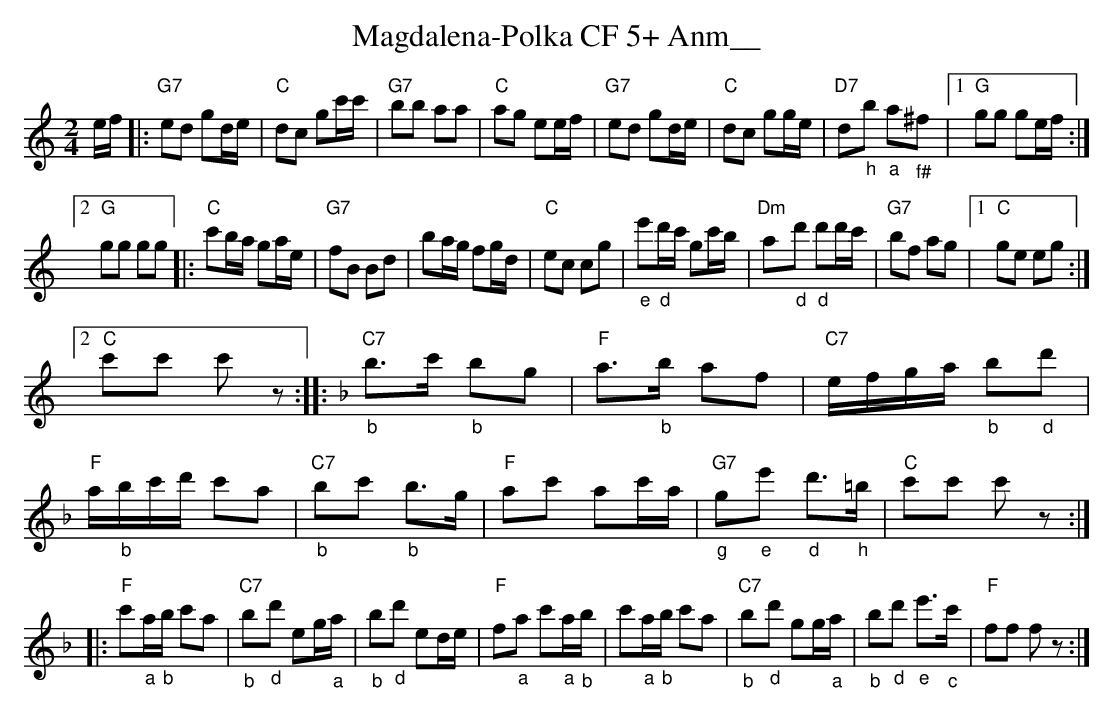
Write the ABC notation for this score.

X:1
T:Magdalena-Polka CF 5+ Anm__
M:2/4
L:1/16
K:Cmaj
ef |: "G7"e2d2 g2de | "C"d2c2 g2c'c' | "G7"b2b2 a2a2 | "C"a2g2 e2ef | \
"G7"e2d2 g2de | "C"d2c2 g2ge | "D7"d2"_h"b2 "_a"a2"_f#"^f2 |1 "G"g2g2 g2ef :|2
"G"g2g2 g2g2 |:"C"c'2ba g2ae | "G7"f2B2 B2d2 | b2ag f2gd | "C"e2c2 c2g2 | \
"_e"e'2"_d"d'c' g2c'b | "Dm"a2"_d"d'2 "_d"d'2d'c' | "G7"b2f2 a2g2 |1 "C"g2e2 e2g2 :|2
"C"c'2c'2 c'2 z2 :: [K:Fmaj] "C7""_b"b3c' "_b"b2g2 | "F"a3"_b"b a2f2 | "C7"efga "_b"b2"_d"d'2 | "F"a"_b"bc'd' c'2a2 | \
"C7""_b"b2c'2 "_b"b3g | "F"a2c'2 a2c'a | "G7""_g"g2"_e"e'2 "_d"d'3"_h"=b | "C"c'2c'2 c'2 z2 ::
"F"c'2"_a"a"_b"b c'2a2 | "C7""_b"b2"_d"d'2 e2g"_a"a | "_b"b2"_d"d'2 e2de | "F"f2"_a"a2 c'2"_a"a"_b"b | \
   c'2"_a"a"_b"b c'2a2 | "C7""_b"b2"_d"d'2 g2g"_a"a | "_b"b2"_d"d'2 "_e"e'3"_c"c' | "F"f2f2 f2 z2 :|
